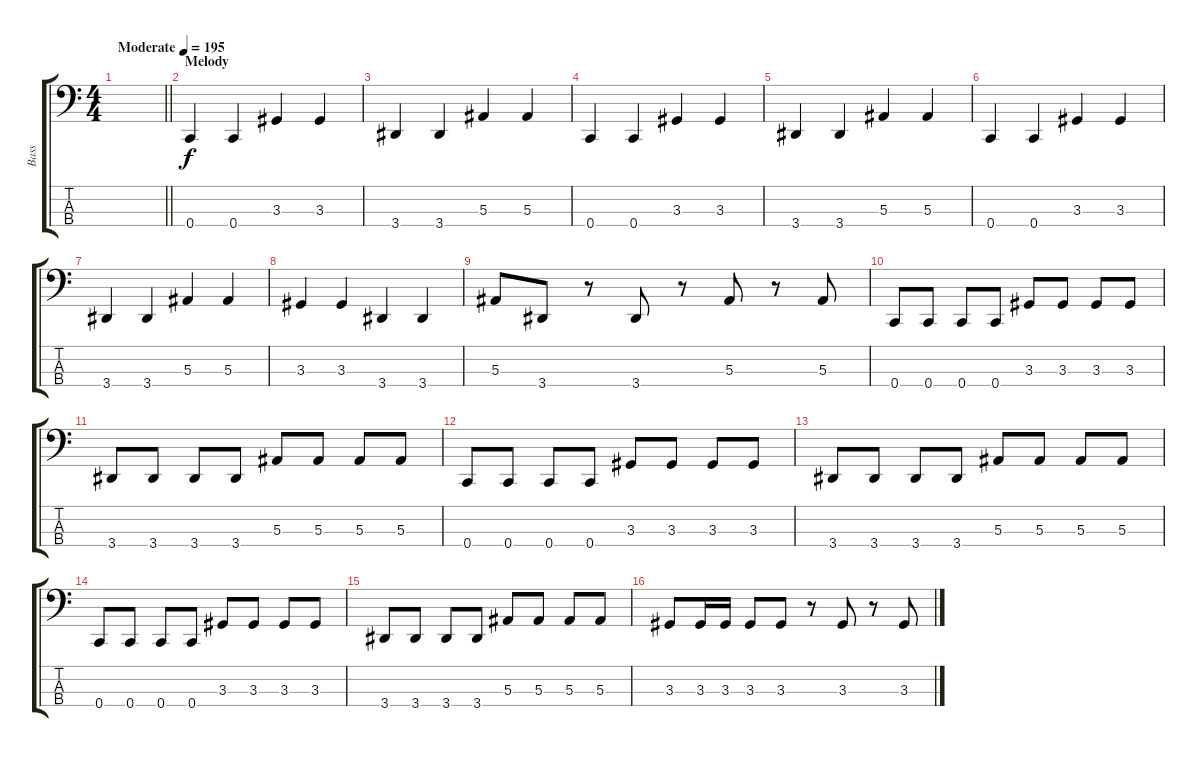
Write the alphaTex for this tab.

\track ("Bass" "Bass") {instrument electricbasspick}
\staff {score tabs}
\tuning (Eb2 Bb1 F1 C1) {hide}
\ts (4 4)
\tempo (195 "Moderate")
\clef f4
\barLineRight lightlight
\ks c
|
\section ("" "Melody")
0.4.4 0.4.4 3.3.4 3.3.4 |
3.4.4 3.4.4 5.3.4 5.3.4 |
0.4.4 0.4.4 3.3.4 3.3.4 |
3.4.4 3.4.4 5.3.4 5.3.4 |
0.4.4 0.4.4 3.3.4 3.3.4 |
3.4.4 3.4.4 5.3.4 5.3.4 |
3.3.4 3.3.4 3.4.4 3.4.4 |
5.3.8 3.4.8 r.8 3.4.8 r.8 5.3.8 r.8 5.3.8 |
0.4.8 0.4.8 0.4.8 0.4.8 3.3.8 3.3.8 3.3.8 3.3.8 |
3.4.8 3.4.8 3.4.8 3.4.8 5.3.8 5.3.8 5.3.8 5.3.8 |
0.4.8 0.4.8 0.4.8 0.4.8 3.3.8 3.3.8 3.3.8 3.3.8 |
3.4.8 3.4.8 3.4.8 3.4.8 5.3.8 5.3.8 5.3.8 5.3.8 |
0.4.8 0.4.8 0.4.8 0.4.8 3.3.8 3.3.8 3.3.8 3.3.8 |
3.4.8 3.4.8 3.4.8 3.4.8 5.3.8 5.3.8 5.3.8 5.3.8 |
3.3.8 3.3.16 3.3.16 3.3.8 3.3.8 r.8 3.3.8 r.8 3.3.8
